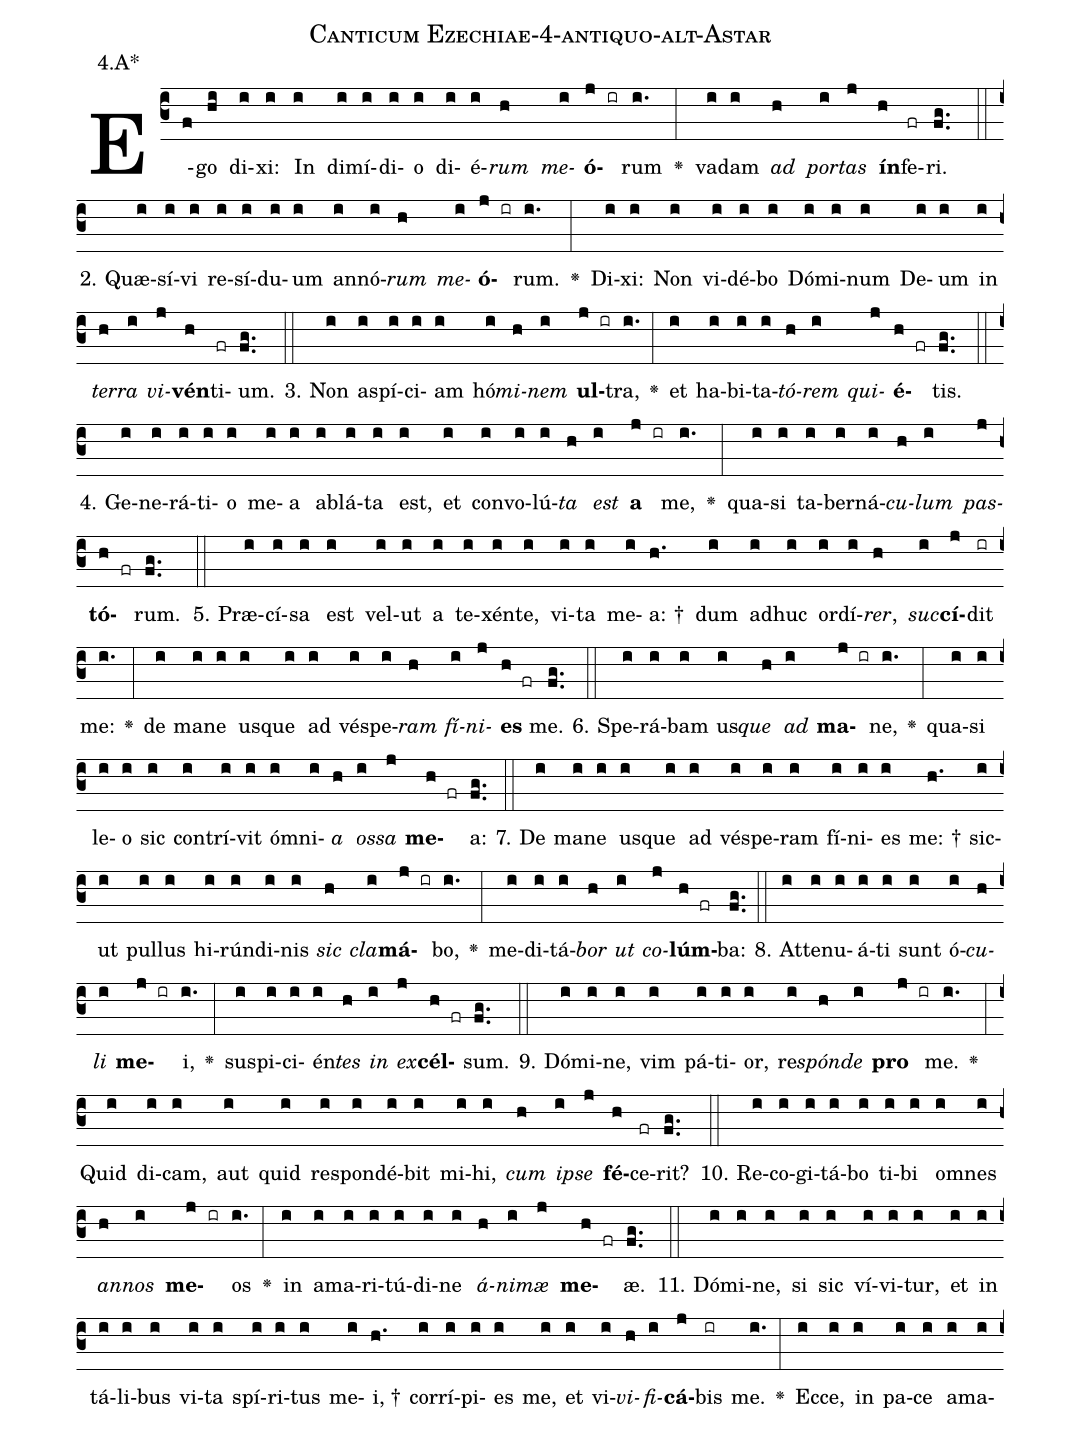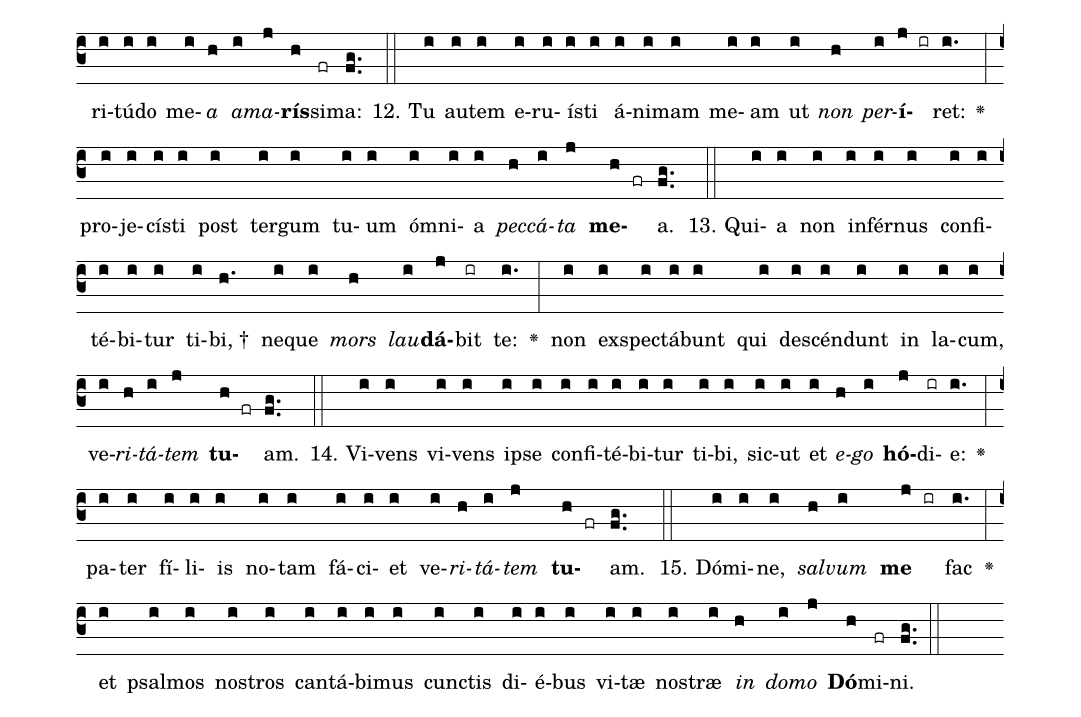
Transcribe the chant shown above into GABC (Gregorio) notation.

name: Canticum Ezechiae-4-antiquo-alt-Astar;
annotation: 4.A*;
%%
(c3)E(f)go(hi) di(i)xi:(i) In(i) di(i)mí(i)di(i)o(i) di(i)é(i)<i>rum</i>(h) <i>me</i>(i)<b>ó</b>(j ir)rum(i.) <v>\greheightstar</v>(:) va(i)dam(i) <i>ad</i>(h) <i>por</i>(i)<i>tas</i>(j) <b>ín</b>(h)fe(fr)ri.(fg..) (::)
2. Quæ(i)sí(i)vi(i) re(i)sí(i)du(i)um(i) an(i)nó(i)<i>rum</i>(h) <i>me</i>(i)<b>ó</b>(j ir)rum.(i.) <v>\greheightstar</v>(:) Di(i)xi:(i) Non(i) vi(i)dé(i)bo(i) Dó(i)mi(i)num(i) De(i)um(i) in(i) <i>ter</i>(h)<i>ra</i>(i) <i>vi</i>(j)<b>vén</b>(h)ti(fr)um.(fg..) (::)
3. Non(i) a(i)spí(i)ci(i)am(i) hó(i)<i>mi</i>(h)<i>nem</i>(i) <b>ul</b>(j ir)tra,(i.) <v>\greheightstar</v>(:) et(i) ha(i)bi(i)ta(i)<i>tó</i>(h)<i>rem</i>(i) <i>qui</i>(j)<b>é</b>(h fr)tis.(fg..) (::)
4. Ge(i)ne(i)rá(i)ti(i)o(i) me(i)a(i) ab(i)lá(i)ta(i) est,(i) et(i) con(i)vo(i)lú(i)<i>ta</i>(h) <i>est</i>(i) <b>a</b>(j ir) me,(i.) <v>\greheightstar</v>(:) qua(i)si(i) ta(i)ber(i)ná(i)<i>cu</i>(h)<i>lum</i>(i) <i>pas</i>(j)<b>tó</b>(h fr)rum.(fg..) (::)
5. Præ(i)cí(i)sa(i) est(i) vel(i)ut(i) a(i) te(i)xén(i)te,(i) vi(i)ta(i) me(i)a: †(h.) dum(i) ad(i)huc(i) or(i)dí(i)<i>rer</i>,(h) <i>suc</i>(i)<b>cí</b>(j)dit(ir) me:(i.) <v>\greheightstar</v>(:) de(i) ma(i)ne(i) us(i)que(i) ad(i) vés(i)pe(i)<i>ram</i>(h) <i>fí</i>(i)<i>ni</i>(j)<b>es</b>(h fr) me.(fg..) (::)
6. Spe(i)rá(i)bam(i) us(i)<i>que</i>(h) <i>ad</i>(i) <b>ma</b>(j ir)ne,(i.) <v>\greheightstar</v>(:) qua(i)si(i) le(i)o(i) sic(i) con(i)trí(i)vit(i) óm(i)ni(i)<i>a</i>(h) <i>os</i>(i)<i>sa</i>(j) <b>me</b>(h fr)a:(fg..) (::)
7. De(i) ma(i)ne(i) us(i)que(i) ad(i) vés(i)pe(i)ram(i) fí(i)ni(i)es(i) me: †(h.) sic(i)ut(i) pul(i)lus(i) hi(i)rún(i)di(i)nis(i) <i>sic</i>(h) <i>cla</i>(i)<b>má</b>(j ir)bo,(i.) <v>\greheightstar</v>(:) me(i)di(i)tá(i)<i>bor</i>(h) <i>ut</i>(i) <i>co</i>(j)<b>lúm</b>(h fr)ba:(fg..) (::)
8. At(i)te(i)nu(i)á(i)ti(i) sunt(i) ó(i)<i>cu</i>(h)<i>li</i>(i) <b>me</b>(j ir)i,(i.) <v>\greheightstar</v>(:) su(i)spi(i)ci(i)én(i)<i>tes</i>(h) <i>in</i>(i) <i>ex</i>(j)<b>cél</b>(h fr)sum.(fg..) (::)
9. Dó(i)mi(i)ne,(i) vim(i) pá(i)ti(i)or,(i) re(i)<i>spón</i>(h)<i>de</i>(i) <b>pro</b>(j ir) me.(i.) <v>\greheightstar</v>(:) Quid(i) di(i)cam,(i) aut(i) quid(i) re(i)spon(i)dé(i)bit(i) mi(i)hi,(i) <i>cum</i>(h) <i>ip</i>(i)<i>se</i>(j) <b>fé</b>(h)ce(fr)rit?(fg..) (::)
10. Re(i)co(i)gi(i)tá(i)bo(i) ti(i)bi(i) om(i)nes(i) <i>an</i>(h)<i>nos</i>(i) <b>me</b>(j ir)os(i.) <v>\greheightstar</v>(:) in(i) a(i)ma(i)ri(i)tú(i)di(i)ne(i) <i>á</i>(h)<i>ni</i>(i)<i>mæ</i>(j) <b>me</b>(h fr)æ.(fg..) (::)
11. Dó(i)mi(i)ne,(i) si(i) sic(i) ví(i)vi(i)tur,(i) et(i) in(i) tá(i)li(i)bus(i) vi(i)ta(i) spí(i)ri(i)tus(i) me(i)i, †(h.) cor(i)rí(i)pi(i)es(i) me,(i) et(i) vi(i)<i>vi</i>(h)<i>fi</i>(i)<b>cá</b>(j)bis(ir) me.(i.) <v>\greheightstar</v>(:) Ec(i)ce,(i) in(i) pa(i)ce(i) a(i)ma(i)ri(i)tú(i)do(i) me(i)<i>a</i>(h) <i>a</i>(i)<i>ma</i>(j)<b>rís</b>(h)si(fr)ma:(fg..) (::)
12. Tu(i) au(i)tem(i) e(i)ru(i)ís(i)ti(i) á(i)ni(i)mam(i) me(i)am(i) ut(i) <i>non</i>(h) <i>per</i>(i)<b>í</b>(j ir)ret:(i.) <v>\greheightstar</v>(:) pro(i)je(i)cís(i)ti(i) post(i) ter(i)gum(i) tu(i)um(i) óm(i)ni(i)a(i) <i>pec</i>(h)<i>cá</i>(i)<i>ta</i>(j) <b>me</b>(h fr)a.(fg..) (::)
13. Qui(i)a(i) non(i) in(i)fér(i)nus(i) con(i)fi(i)té(i)bi(i)tur(i) ti(i)bi, †(h.) ne(i)que(i) <i>mors</i>(h) <i>lau</i>(i)<b>dá</b>(j)bit(ir) te:(i.) <v>\greheightstar</v>(:) non(i) ex(i)spec(i)tá(i)bunt(i) qui(i) de(i)scén(i)dunt(i) in(i) la(i)cum,(i) ve(i)<i>ri</i>(h)<i>tá</i>(i)<i>tem</i>(j) <b>tu</b>(h fr)am.(fg..) (::)
14. Vi(i)vens(i) vi(i)vens(i) ip(i)se(i) con(i)fi(i)té(i)bi(i)tur(i) ti(i)bi,(i) sic(i)ut(i) et(i) <i>e</i>(h)<i>go</i>(i) <b>hó</b>(j)di(ir)e:(i.) <v>\greheightstar</v>(:) pa(i)ter(i) fí(i)li(i)is(i) no(i)tam(i) fá(i)ci(i)et(i) ve(i)<i>ri</i>(h)<i>tá</i>(i)<i>tem</i>(j) <b>tu</b>(h fr)am.(fg..) (::)
15. Dó(i)mi(i)ne,(i) <i>sal</i>(h)<i>vum</i>(i) <b>me</b>(j ir) fac(i.) <v>\greheightstar</v>(:) et(i) psal(i)mos(i) nos(i)tros(i) can(i)tá(i)bi(i)mus(i) cunc(i)tis(i) di(i)é(i)bus(i) vi(i)tæ(i) nos(i)træ(i) <i>in</i>(h) <i>do</i>(i)<i>mo</i>(j) <b>Dó</b>(h)mi(fr)ni.(fg..) (::)
